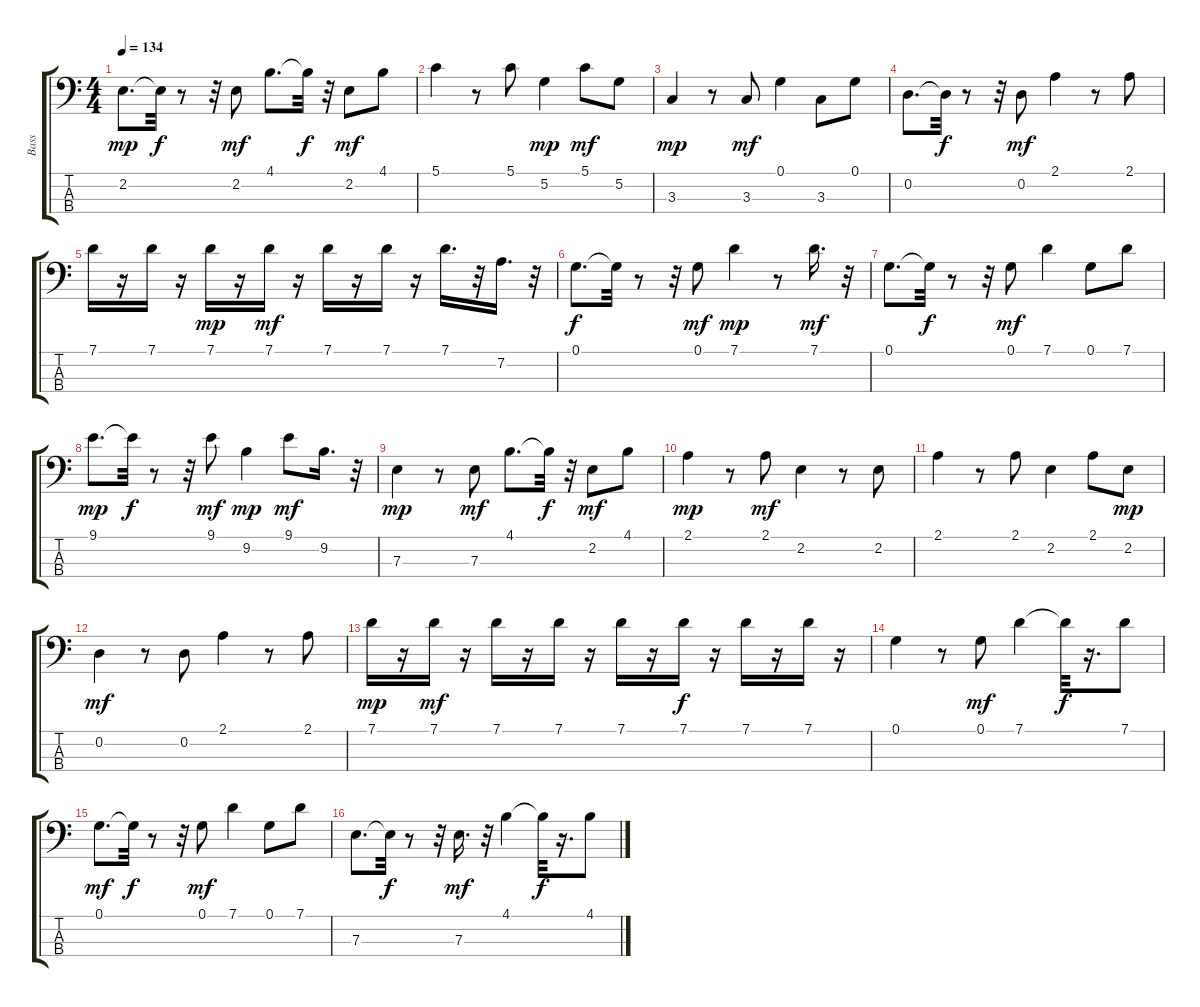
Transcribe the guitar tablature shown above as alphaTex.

\track ("Bass" "Bass") {instrument electricbassfinger}
\staff {score tabs}
\tuning (G2 D2 A1 E1) {hide}
\ts (4 4)
\tempo 134
\clef f4
\ks c
2.2.8{d dy mp} 2.2{t}.32{dy f} r.8 r.32 2.2.8{dy mf} 4.1.8{d} 4.1{t}.32{dy f} r.32 2.2.8{dy mf} 4.1.8 |
5.1.4 r.8 5.1.8 5.2.4{dy mp} 5.1.8{dy mf} 5.2.8 |
3.3.4{dy mp} r.8 3.3.8{dy mf} 0.1.4 3.3.8 0.1.8 |
0.2.8{d} 0.2{t}.32{dy f} r.8 r.32 0.2.8{dy mf} 2.1.4 r.8 2.1.8 |
7.1.16 r.16 7.1.16 r.16 7.1.16{dy mp} r.16 7.1.16{dy mf} r.16 7.1.16 r.16 7.1.16 r.16 7.1.16{d} r.32 7.2.16{d} r.32 |
0.1.8{d dy f} 0.1{t}.32 r.8 r.32 0.1.8{dy mf} 7.1.4{dy mp} r.8 7.1.16{d dy mf} r.32 |
0.1.8{d} 0.1{t}.32{dy f} r.8 r.32 0.1.8{dy mf} 7.1.4 0.1.8 7.1.8 |
9.1.8{d dy mp} 9.1{t}.32{dy f} r.8 r.32 9.1.8{dy mf} 9.2.4{dy mp} 9.1.8{dy mf} 9.2.16{d} r.32 |
7.3.4{dy mp} r.8 7.3.8{dy mf} 4.1.8{d} 4.1{t}.32{dy f} r.32 2.2.8{dy mf} 4.1.8 |
2.1.4{dy mp} r.8 2.1.8{dy mf} 2.2.4 r.8 2.2.8 |
2.1.4 r.8 2.1.8 2.2.4 2.1.8 2.2.8{dy mp} |
0.2.4{dy mf} r.8 0.2.8 2.1.4 r.8 2.1.8 |
7.1.16{dy mp} r.16 7.1.16{dy mf} r.16 7.1.16 r.16 7.1.16 r.16 7.1.16 r.16 7.1.16{dy f} r.16 7.1.16 r.16 7.1.16 r.16 |
0.1.4 r.8 0.1.8{dy mf} 7.1.4 7.1{t}.32{dy f} r.16{d} 7.1.8 |
0.1.8{d dy mf} 0.1{t}.32{dy f} r.8 r.32 0.1.8{dy mf} 7.1.4 0.1.8 7.1.8 |
7.3.8{d} 7.3{t}.32{dy f} r.8 r.32 7.3.16{d dy mf} r.32 4.1.4 4.1{t}.32{dy f} r.16{d} 4.1.8
